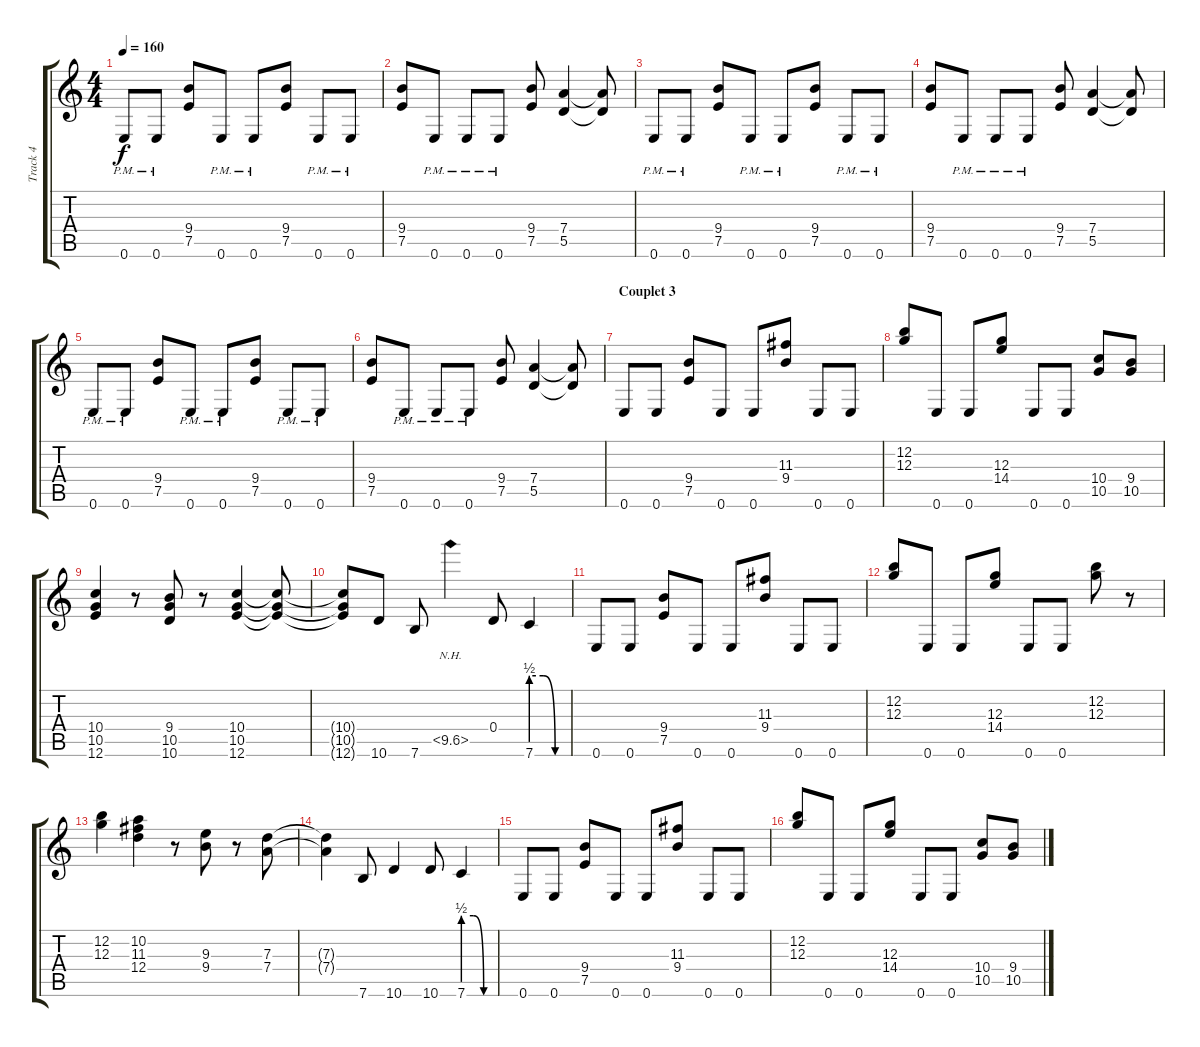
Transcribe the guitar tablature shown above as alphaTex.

\track ("Track 4" "Track 4") {instrument distortionguitar}
\staff {score tabs}
\tuning (E4 B3 G3 D3 A2 E2) {hide}
\ts (4 4)
\tempo 160
\clef g2
\ks c
0.6{pm}.8{dy f} 0.6{pm}.8 (9.4 7.5).8 0.6{pm}.8 0.6{pm}.8 (9.4 7.5).8 0.6{pm}.8 0.6{pm}.8 |
(9.4 7.5).8 0.6{pm}.8 0.6{pm}.8 0.6{pm}.8 (9.4 7.5).8 (7.4 5.5).4 (7.4{t} 5.5{t}).8 |
0.6{pm}.8 0.6{pm}.8 (9.4 7.5).8 0.6{pm}.8 0.6{pm}.8 (9.4 7.5).8 0.6{pm}.8 0.6{pm}.8 |
(9.4 7.5).8 0.6{pm}.8 0.6{pm}.8 0.6{pm}.8 (9.4 7.5).8 (7.4 5.5).4 (7.4{t} 5.5{t}).8 |
0.6{pm}.8 0.6{pm}.8 (9.4 7.5).8 0.6{pm}.8 0.6{pm}.8 (9.4 7.5).8 0.6{pm}.8 0.6{pm}.8 |
(9.4 7.5).8 0.6{pm}.8 0.6{pm}.8 0.6{pm}.8 (9.4 7.5).8 (7.4 5.5).4 (7.4{t} 5.5{t}).8 |
\section ("" "Couplet 3")
0.6.8 0.6.8 (9.4 7.5).8 0.6.8 0.6.8 (11.3 9.4).8 0.6.8 0.6.8 |
(12.2 12.3).8 0.6.8 0.6.8 (12.3 14.4).8 0.6.8 0.6.8 (10.4 10.5).8 (9.4 10.5).8 |
(10.4 10.5 12.6).4 r.8 (9.4 10.5 10.6).8 r.8 (10.4 10.5 12.6).4 (10.4{t} 10.5{t} 12.6{t}).8 |
(10.4{t} 10.5{t} 12.6{t}).8 10.6.8 7.6.8 10.5{nh}.4 0.4.8 7.6{be (custom 0 2 20 2 40 0 60 0)}.4 |
0.6.8 0.6.8 (9.4 7.5).8 0.6.8 0.6.8 (11.3 9.4).8 0.6.8 0.6.8 |
(12.2 12.3).8 0.6.8 0.6.8 (12.3 14.4).8 0.6.8 0.6.8 (12.2 12.3).8 r.8 |
(12.2 12.3).4 (10.2 11.3 12.4).4 r.8 (9.3 9.4).8 r.8 (7.3 7.4).8 |
(7.3{t} 7.4{t}).4 7.6.8 10.6.4 10.6.8 7.6{be (custom 0 2 20 2 40 0 60 0)}.4 |
0.6.8 0.6.8 (9.4 7.5).8 0.6.8 0.6.8 (11.3 9.4).8 0.6.8 0.6.8 |
(12.2 12.3).8 0.6.8 0.6.8 (12.3 14.4).8 0.6.8 0.6.8 (10.4 10.5).8 (9.4 10.5).8
